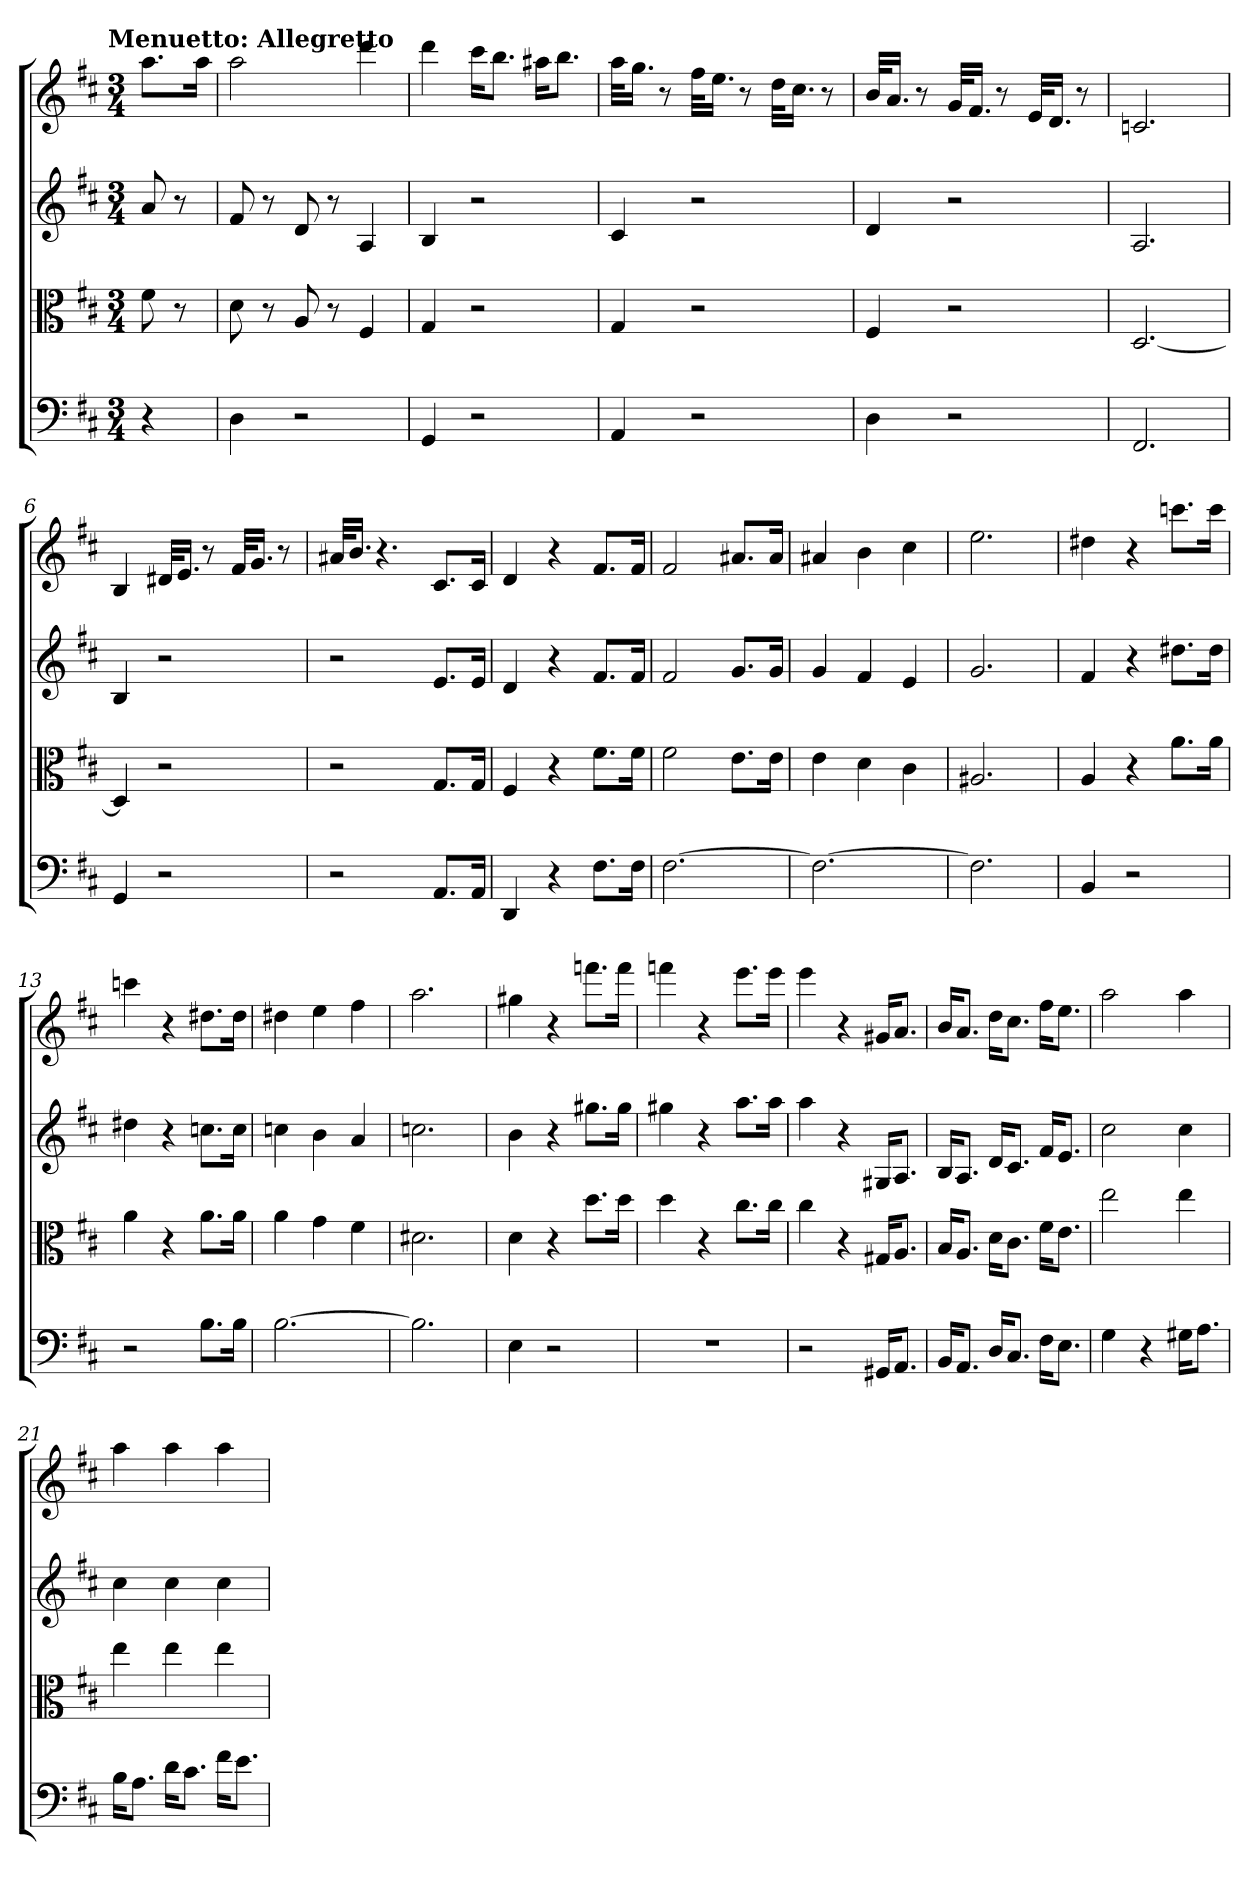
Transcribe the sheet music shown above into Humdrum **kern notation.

**kern	**kern	**kern	**kern
*part4	*part3	*part2	*part1
*staff4	*staff3	*staff2	*staff1
*clefF4	*clefC3	*	*
*k[f#c#]	*k[f#c#]	*k[f#c#]	*k[f#c#]
*D:	*D:	*D:	*D:
!!LO:TX:omd:t=Menuetto&colon; Allegretto
*M3/4	*M3/4	*M3/4	*M3/4
*MM108	*MM108	*MM108	*MM108
=	=	=	=
4r	8f#	8a	8.aaL
.	8r	8r	.
.	.	.	16aaJk
=1	=1	=1	=1
4D	8d	8f#	2aa
.	8r	8r	.
2r	8A	8d	.
.	8r	8r	.
.	4F#	4A	4ddd
=2	=2	=2	=2
4GG	4G	4B	4ddd
2r	2r	2r	16ccc#KL
.	.	.	8.bbJ
.	.	.	16aa#XKL
.	.	.	8.bbJ
=3	=3	=3	=3
4AA	4G	4c#	32aaKLL
.	.	.	16.ggJJ
.	.	.	8r
2r	2r	2r	32ff#KLL
.	.	.	16.eeJJ
.	.	.	8r
.	.	.	32ddKLL
.	.	.	16.cc#JJ
.	.	.	8r
=4	=4	=4	=4
4D	4F#	4d	32bKLL
.	.	.	16.aJJ
.	.	.	8r
2r	2r	2r	32gKLL
.	.	.	16.f#JJ
.	.	.	8r
.	.	.	32eKLL
.	.	.	16.dJJ
.	.	.	8r
=5	=5	=5	=5
2.FF#	[2.D	2.A	2.cn
=6	=6	=6	=6
4GG	4D]	4B	4B
2r	2r	2r	32d#XKLL
.	.	.	16.eJJ
.	.	.	8r
.	.	.	32f#KLL
.	.	.	16.gJJ
.	.	.	8r
=7	=7	=7	=7
2r	2r	2r	32a#XKLL
.	.	.	16.bJJ
.	.	.	4.r
8.AA/L	8.G/L	8.eL	8.c#L
16AA/Jk	16G/Jk	16eJk	16c#Jk
=8	=8	=8	=8
4DD	4F#	4d	4d
4r	4r	4r	4r
8.F#\L	8.f#\L	8.f#L	8.f#L
16F#\Jk	16f#\Jk	16f#Jk	16f#Jk
=9	=9	=9	=9
[2.F#	2f#	2f#	2f#
.	8.e\L	8.gL	8.a#XL
.	16e\Jk	16gJk	16a#Jk
=10	=10	=10	=10
2.F#_	4e	4g	4a#X
.	4d	4f#	4b
.	4c#	4e	4cc#
=11	=11	=11	=11
2.F#]	2.A#X	2.g	2.ee
=12	=12	=12	=12
4BB	4A	4f#	4dd#X
2r	4r	4r	4r
.	8.a\L	8.dd#XL	8.cccnL
.	16a\Jk	16dd#Jk	16cccJk
=13	=13	=13	=13
2r	4a	4dd#X	4cccn
.	4r	4r	4r
8.B\L	8.a\L	8.ccnL	8.dd#XL
16B\Jk	16a\Jk	16ccJk	16dd#Jk
=14	=14	=14	=14
[2.B	4a	4ccn	4dd#X
.	4g	4b	4ee
.	4f#	4a	4ff#
=15	=15	=15	=15
2.B]	2.d#X	2.ccn	2.aa
=16	=16	=16	=16
4E	4d	4b	4gg#X
2r	4r	4r	4r
.	8.dd\L	8.gg#XL	8.fffnL
.	16dd\Jk	16gg#Jk	16fffJk
=17	=17	=17	=17
2.r	4dd	4gg#X	4fffn
.	4r	4r	4r
.	8.cc#\L	8.aaL	8.eeeL
.	16cc#\Jk	16aaJk	16eeeJk
=18	=18	=18	=18
2r	4cc#	4aa	4eee
.	4r	4r	4r
16GG#X/KL	16G#X/KL	16G#XKL	16g#XKL
8.AA/J	8.A/J	8.AJ	8.aJ
=19	=19	=19	=19
16BB/KL	16B/KL	16BKL	16bKL
8.AA/J	8.A/J	8.AJ	8.aJ
16D/KL	16d\KL	16dKL	16ddKL
8.C#/J	8.c#\J	8.c#J	8.cc#J
16F#\KL	16f#\KL	16f#KL	16ff#KL
8.E\J	8.e\J	8.eJ	8.eeJ
=20	=20	=20	=20
4G	2ee	2cc#	2aa
4r	.	.	.
16G#X\KL	4ee	4cc#	4aa
8.A\J	.	.	.
=21	=21	=21	=21
16B\KL	4ee	4cc#	4aa
8.A\J	.	.	.
16d\KL	4ee	4cc#	4aa
8.c#\J	.	.	.
16f#\KL	4ee	4cc#	4aa
8.e\J	.	.	.
=	=	=	=
*-	*-	*-	*-
